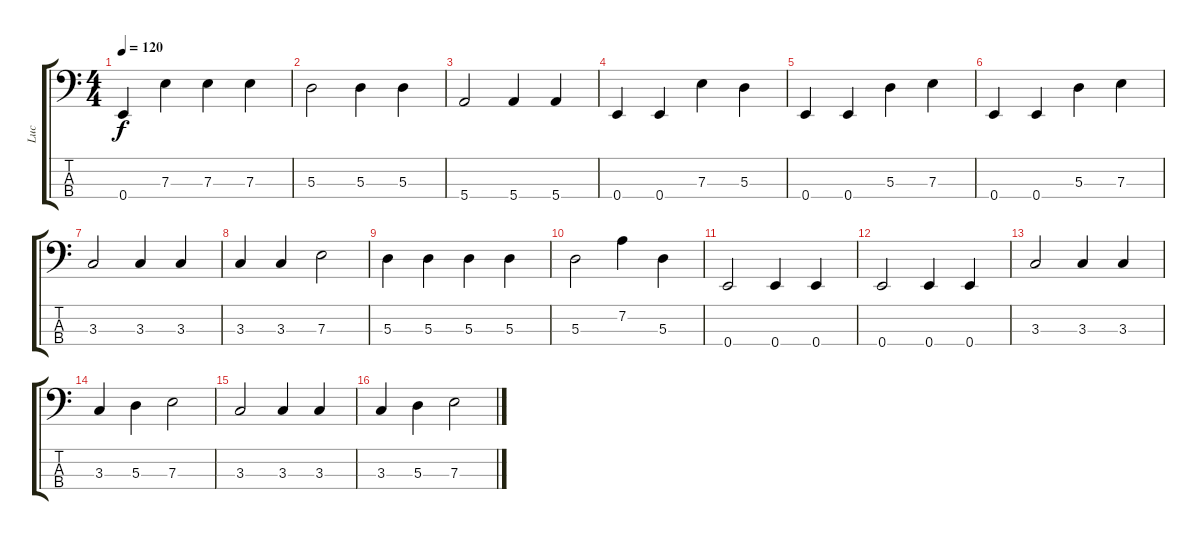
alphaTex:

\track ("Luc" "Luc") {instrument electricbassfinger}
\staff {score tabs}
\tuning (G2 D2 A1 E1) {hide}
\ts (4 4)
\tempo 120
\clef f4
\ks c
0.4.4{dy f} 7.3.4 7.3.4 7.3.4 |
5.3.2 5.3.4 5.3.4 |
5.4.2 5.4.4 5.4.4 |
0.4.4 0.4.4 7.3.4 5.3.4 |
0.4.4 0.4.4 5.3.4 7.3.4 |
0.4.4 0.4.4 5.3.4 7.3.4 |
3.3.2 3.3.4 3.3.4 |
3.3.4 3.3.4 7.3.2 |
5.3.4 5.3.4 5.3.4 5.3.4 |
5.3.2 7.2.4 5.3.4 |
0.4.2 0.4.4 0.4.4 |
0.4.2 0.4.4 0.4.4 |
3.3.2 3.3.4 3.3.4 |
3.3.4 5.3.4 7.3.2 |
3.3.2 3.3.4 3.3.4 |
3.3.4 5.3.4 7.3.2
